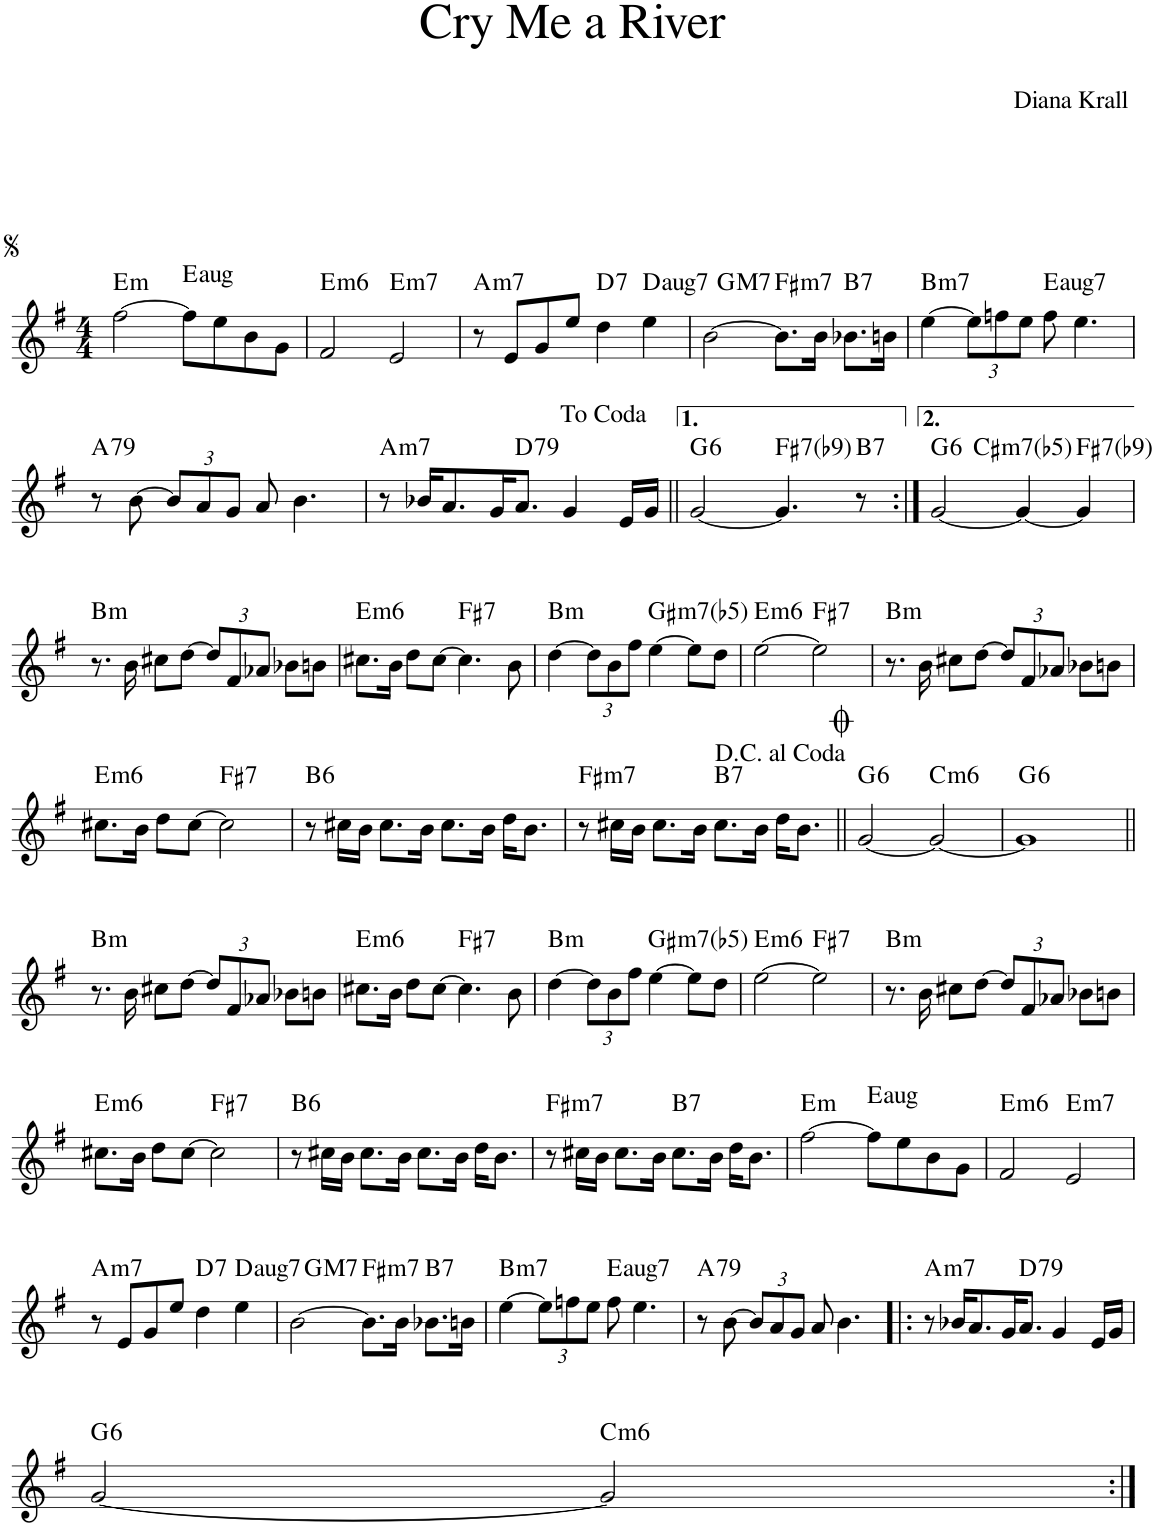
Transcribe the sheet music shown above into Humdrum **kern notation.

**kern	**harte
*part1	*part1
*staff1	*
*I"Piano	*
*I'Pno.	*
*clefG2	*
*k[f#]	*
*M4/4	*
=1	=1
!	!LO:H:kt=m
[2ff#\	E:min
!	!LO:H:kt=aug
8ff#\L]	E:aug
8ee\	.
8b\	.
8g\J	.
=2	=2
!	!LO:H:kt=m6
2f#/	E:min6
!	!LO:H:kt=m7
2e/	E:min7
=3	=3
!	!LO:H:kt=m7
8r	A:min7
8e/L	.
8g/	.
8ee/J	.
!	!LO:H:kt=7
4dd\	D:7
!	!LO:H:kt=aug7
4ee\	D:aug(b7)
=4	=4
!	!LO:H:kt=M7
[2b\	G:maj7
!	!LO:H:kt=m7
8.b\L]	F#:min7
16b\Jk	.
!	!LO:H:kt=7
8.b-X\L	B:7
16bn\Jk	.
=5	=5
!	!LO:H:kt=m7
[4ee\	B:min7
*Xbrackettup	*
12ee\L]	.
12ffn\	.
12ee\J	.
!	!LO:H:kt=aug7
8ff\	E:aug(b7)
4.ee\	.
!!LO:LB:g=z
=6	=6
!	!LO:H:kt=79
8r	A:maj
[8b\	.
12b/L]	.
12a/	.
12g/J	.
8a/	.
4.b\	.
=7	=7
!	!LO:H:kt=m7
8r	A:min7
16b-X/KL	.
8.a/	.
16g/K	.
!	!LO:H:kt=79
8.a/J	D:maj
4g/	.
16e/LL	.
16g/JJ	.
=8||	=8||
!	!LO:H:kt=6
[2g/	G:maj6
!	!LO:H:kt=7
4.g/]	F#:7(b9)
!	!LO:H:kt=7
8r	B:7
=9:|!	=9:|!
!	!LO:H:kt=6
[2g/	G:maj6
!	!LO:H:kt=m7(b5)
4g/_	C#:hdim7
!	!LO:H:kt=7
4g/]	F#:7(b9)
!!LO:LB:g=z
=10	=10
!	!LO:H:kt=m
8.r	B:min
16b\	.
8cc#X\L	.
[8dd\J	.
12dd/L]	.
12f#/	.
12a-X/J	.
8b-X\L	.
8bn\J	.
=11	=11
!	!LO:H:kt=m6
8.cc#X\L	E:min6
16b\Jk	.
8dd\L	.
[8cc#\J	.
!	!LO:H:kt=7
4.cc#\]	F#:7
8b\	.
=12	=12
!	!LO:H:kt=m
[4dd\	B:min
12dd\L]	.
12b\	.
12ff#\J	.
!	!LO:H:kt=m7(b5)
[4ee\	G#:hdim7
8ee\L]	.
8dd\J	.
=13	=13
!	!LO:H:kt=m6
[2ee\	E:min6
!	!LO:H:kt=7
2ee\]	F#:7
=14	=14
!	!LO:H:kt=m
8.r	B:min
16b\	.
8cc#X\L	.
[8dd\J	.
12dd/L]	.
12f#/	.
12a-X/J	.
8b-X\L	.
8bn\J	.
!!LO:LB:g=z
=15	=15
!	!LO:H:kt=m6
8.cc#X\L	E:min6
16b\Jk	.
8dd\L	.
[8cc#\J	.
!	!LO:H:kt=7
2cc#\]	F#:7
=16	=16
!	!LO:H:kt=6
8r	B:maj6
16cc#X\LL	.
16b\JJ	.
8.cc#\L	.
16b\Jk	.
8.cc#\L	.
16b\Jk	.
16dd\KL	.
8.b\J	.
=17	=17
!	!LO:H:kt=m7
8r	F#:min7
16cc#X\LL	.
16b\JJ	.
8.cc#\L	.
16b\Jk	.
!	!LO:H:kt=7
8.cc#\L	B:7
16b\Jk	.
16dd\KL	.
8.b\J	.
=18||	=18||
!	!LO:H:kt=6
[2g/	G:maj6
!	!LO:H:kt=m6
2g/_	C:min6
=19	=19
!	!LO:H:kt=6
1g]	G:maj6
!!LO:LB:g=z
=20||	=20||
!	!LO:H:kt=m
8.r	B:min
16b\	.
8cc#X\L	.
[8dd\J	.
12dd/L]	.
12f#/	.
12a-X/J	.
8b-X\L	.
8bn\J	.
=21	=21
!	!LO:H:kt=m6
8.cc#X\L	E:min6
16b\Jk	.
8dd\L	.
[8cc#\J	.
!	!LO:H:kt=7
4.cc#\]	F#:7
8b\	.
=22	=22
!	!LO:H:kt=m
[4dd\	B:min
12dd\L]	.
12b\	.
12ff#\J	.
!	!LO:H:kt=m7(b5)
[4ee\	G#:hdim7
8ee\L]	.
8dd\J	.
=23	=23
!	!LO:H:kt=m6
[2ee\	E:min6
!	!LO:H:kt=7
2ee\]	F#:7
=24	=24
!	!LO:H:kt=m
8.r	B:min
16b\	.
8cc#X\L	.
[8dd\J	.
12dd/L]	.
12f#/	.
12a-X/J	.
8b-X\L	.
8bn\J	.
!!LO:LB:g=z
=25	=25
!	!LO:H:kt=m6
8.cc#X\L	E:min6
16b\Jk	.
8dd\L	.
[8cc#\J	.
!	!LO:H:kt=7
2cc#\]	F#:7
=26	=26
!	!LO:H:kt=6
8r	B:maj6
16cc#X\LL	.
16b\JJ	.
8.cc#\L	.
16b\Jk	.
8.cc#\L	.
16b\Jk	.
16dd\KL	.
8.b\J	.
=27	=27
!	!LO:H:kt=m7
8r	F#:min7
16cc#X\LL	.
16b\JJ	.
8.cc#\L	.
16b\Jk	.
!	!LO:H:kt=7
8.cc#\L	B:7
16b\Jk	.
16dd\KL	.
8.b\J	.
=28	=28
!	!LO:H:kt=m
[2ff#\	E:min
!	!LO:H:kt=aug
8ff#\L]	E:aug
8ee\	.
8b\	.
8g\J	.
=29	=29
!	!LO:H:kt=m6
2f#/	E:min6
!	!LO:H:kt=m7
2e/	E:min7
!!LO:LB:g=z
=30	=30
!	!LO:H:kt=m7
8r	A:min7
8e/L	.
8g/	.
8ee/J	.
!	!LO:H:kt=7
4dd\	D:7
!	!LO:H:kt=aug7
4ee\	D:aug(b7)
=31	=31
!	!LO:H:kt=M7
[2b\	G:maj7
!	!LO:H:kt=m7
8.b\L]	F#:min7
16b\Jk	.
!	!LO:H:kt=7
8.b-X\L	B:7
16bn\Jk	.
=32	=32
!	!LO:H:kt=m7
[4ee\	B:min7
12ee\L]	.
12ffn\	.
12ee\J	.
!	!LO:H:kt=aug7
8ff\	E:aug(b7)
4.ee\	.
=33	=33
!	!LO:H:kt=79
8r	A:maj
[8b\	.
12b/L]	.
12a/	.
12g/J	.
8a/	.
4.b\	.
=34!|:	=34!|:
!	!LO:H:kt=m7
8r	A:min7
16b-X/KL	.
8.a/	.
16g/K	.
!	!LO:H:kt=79
8.a/J	D:maj
4g/	.
16e/LL	.
16g/JJ	.
!!LO:LB:g=z
=35	=35
!	!LO:H:kt=6
[2g/	G:maj6
!	!LO:H:kt=m6
2g/]	C:min6
=:|!	=:|!
*-	*-
